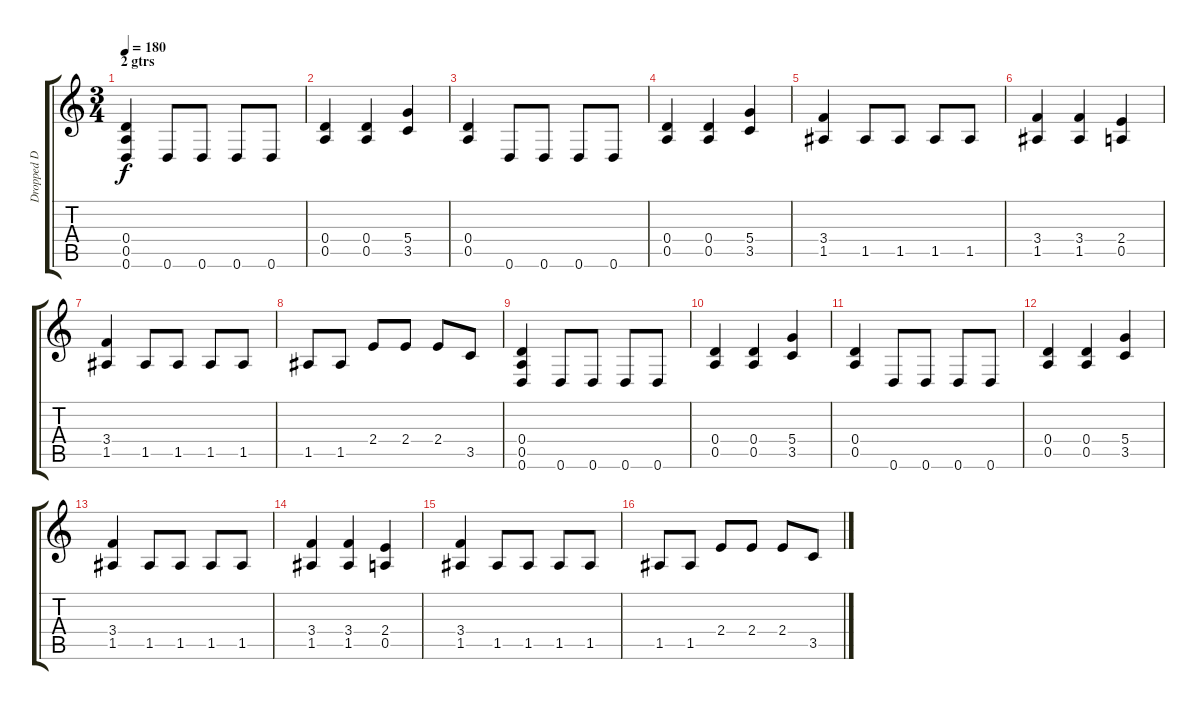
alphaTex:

\track ("Dropped D - Dist" "Dropped D ") {instrument distortionguitar}
\staff {score tabs}
\tuning (E4 B3 G3 D3 A2 D2) {hide}
\ts (3 4)
\section ("" "2 gtrs")
\tempo 180
\clef g2
\ks c
(0.4 0.5 0.6).4{dy f} 0.6.8 0.6.8 0.6.8 0.6.8 |
(0.4 0.5).4 (0.4 0.5).4 (5.4 3.5).4 |
(0.4 0.5).4 0.6.8 0.6.8 0.6.8 0.6.8 |
(0.4 0.5).4 (0.4 0.5).4 (5.4 3.5).4 |
(3.4 1.5).4 1.5.8 1.5.8 1.5.8 1.5.8 |
(3.4 1.5).4 (3.4 1.5).4 (2.4 0.5).4 |
(3.4 1.5).4 1.5.8 1.5.8 1.5.8 1.5.8 |
1.5.8 1.5.8 2.4.8 2.4.8 2.4.8 3.5.8 |
(0.4 0.5 0.6).4 0.6.8 0.6.8 0.6.8 0.6.8 |
(0.4 0.5).4 (0.4 0.5).4 (5.4 3.5).4 |
(0.4 0.5).4 0.6.8 0.6.8 0.6.8 0.6.8 |
(0.4 0.5).4 (0.4 0.5).4 (5.4 3.5).4 |
(3.4 1.5).4 1.5.8 1.5.8 1.5.8 1.5.8 |
(3.4 1.5).4 (3.4 1.5).4 (2.4 0.5).4 |
(3.4 1.5).4 1.5.8 1.5.8 1.5.8 1.5.8 |
1.5.8 1.5.8 2.4.8 2.4.8 2.4.8 3.5.8
